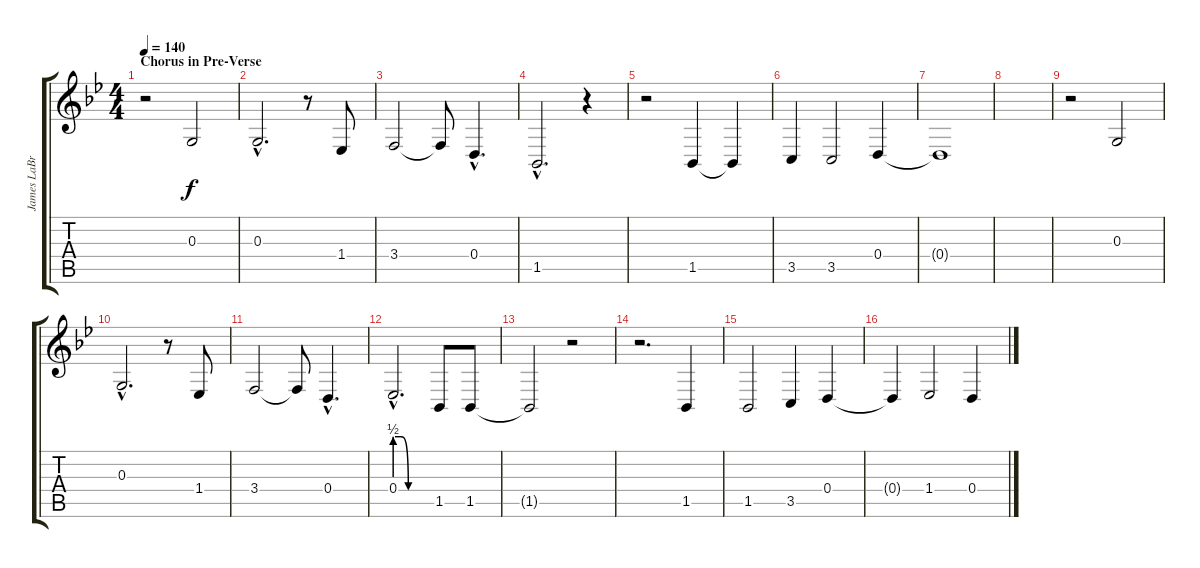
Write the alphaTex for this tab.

\track ("James LaBrie Vocals" "James LaBr") {instrument lead6voice}
\staff {score tabs}
\tuning (E4 B3 G3 D3 A2 E2) {hide}
\ts (4 4)
\section ("" "Chorus in Pre-Verse")
\tempo 140
\clef g2
\ks bb
r.2{dy f} 0.3.2 |
0.3{hac}.2{d} r.8 1.4.8 |
3.4.2 3.4{t}.8 0.4{hac}.4{d} |
1.5{hac}.2{d} r.4 |
r.2 1.5.4 1.5{t}.4 |
3.5.4 3.5.2 0.4.4 |
0.4{t}.1 |
|
r.2 0.3.2 |
0.3{hac}.2{d} r.8 1.4.8 |
3.4.2 3.4{t}.8 0.4{hac}.4{d} |
0.4{be (custom 0 2 10 2 22 0 40 0 60 0) hac}.2{d} 1.5.8 1.5.8 |
1.5{t}.2 r.2 |
r.2{d} 1.5.4 |
1.5.2 3.5.4 0.4.4 |
0.4{t}.4 1.4.2 0.4.4{volume 5}
